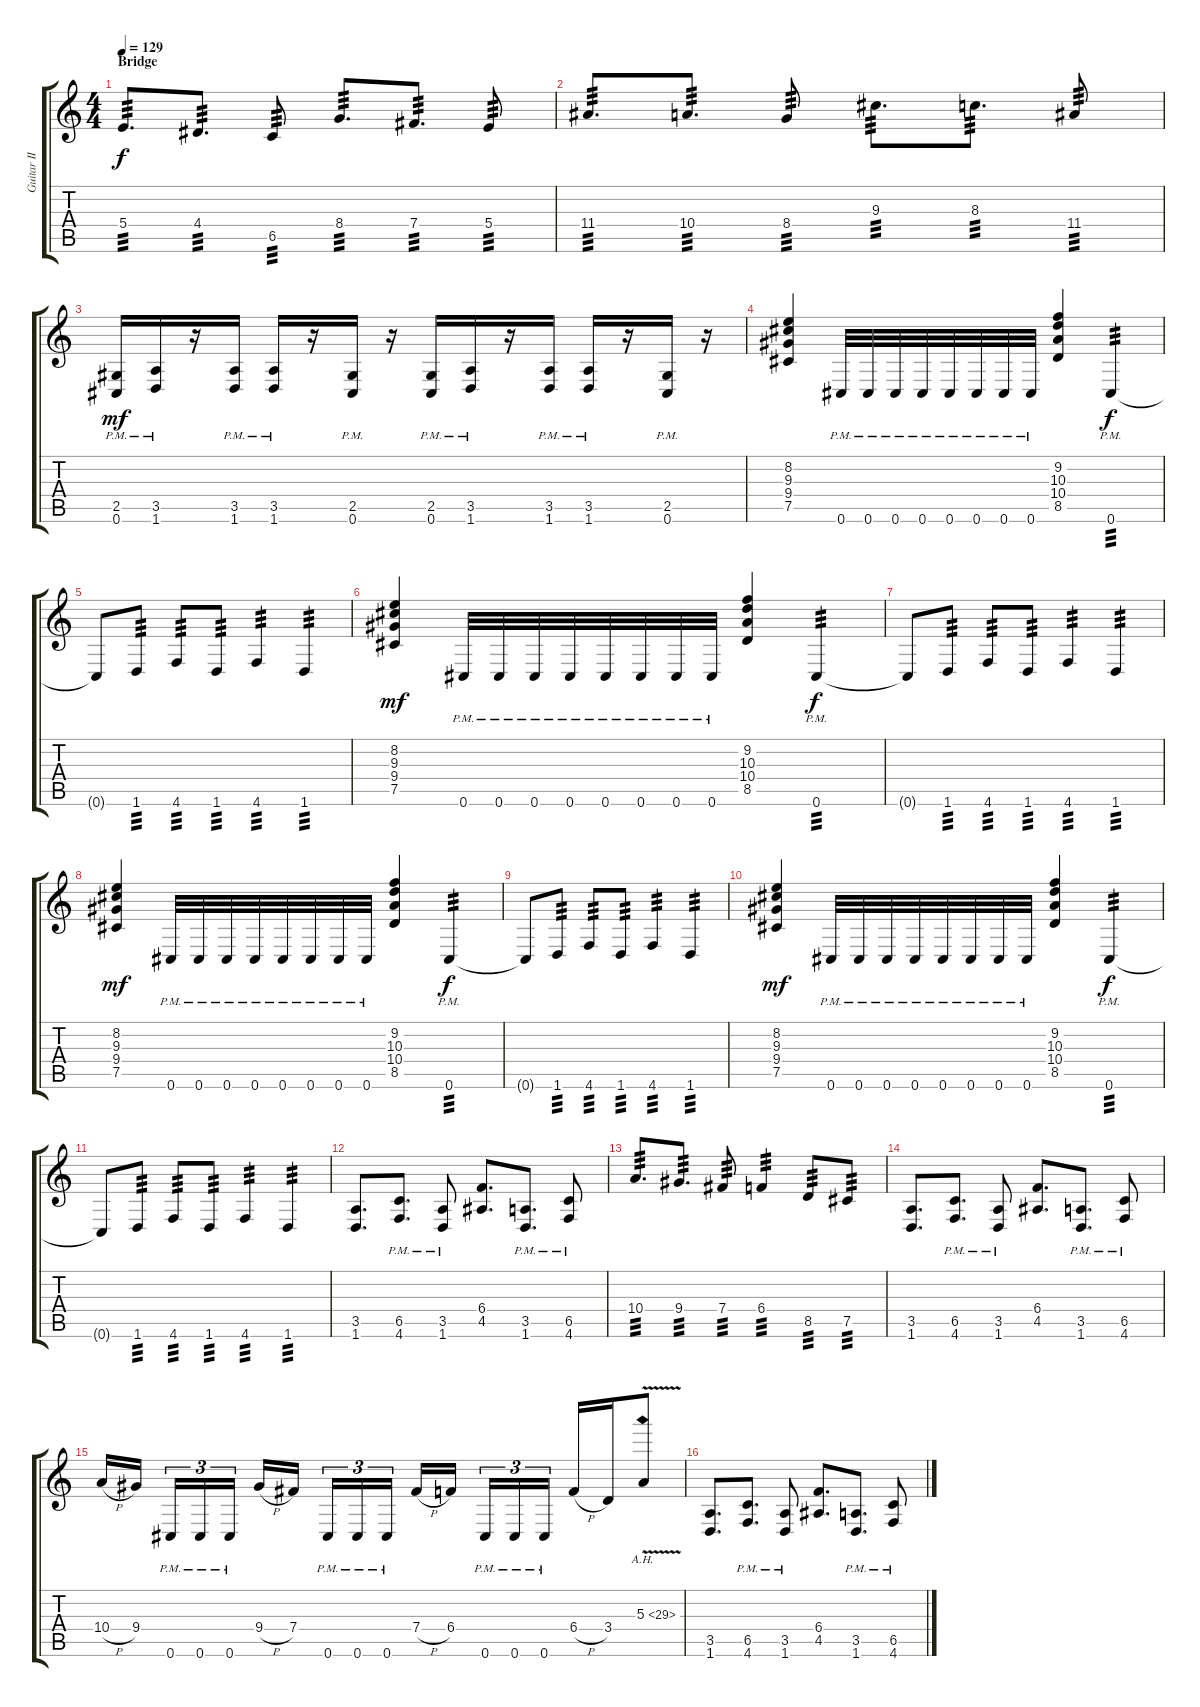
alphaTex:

\track ("Guitar II" "Guitar II") {instrument distortionguitar}
\staff {score tabs}
\tuning (Db4 Ab3 E3 B2 Gb2 Db2) {hide}
\ts (4 4)
\section ("" "Bridge ")
\tempo 129
\clef g2
\ks c
5.4.8{d tp 3 dy f} 4.4.8{d tp 3} 6.5.8{tp 3} 8.4.8{d tp 3} 7.4.8{d tp 3} 5.4.8{tp 3} |
11.4.8{d tp 3} 10.4.8{d tp 3} 8.4.8{tp 3} 9.3.8{d tp 3} 8.3.8{d tp 3} 11.4.8{tp 3} |
(2.5{pm} 0.6{pm}).16{dy mf} (3.5{pm} 1.6{pm}).16 r.16 (3.5{pm} 1.6{pm}).16 (3.5{pm} 1.6{pm}).16 r.16 (2.5{pm} 0.6{pm}).16 r.16 (2.5{pm} 0.6{pm}).16 (3.5{pm} 1.6{pm}).16 r.16 (3.5{pm} 1.6{pm}).16 (3.5{pm} 1.6{pm}).16 r.16 (2.5{pm} 0.6{pm}).16 r.16 |
(8.2 9.3 9.4 7.5).4 0.6{pm}.32 0.6{pm}.32 0.6{pm}.32 0.6{pm}.32 0.6{pm}.32 0.6{pm}.32 0.6{pm}.32 0.6{pm}.32 (9.2 10.3 10.4 8.5).4 0.6{pm}.4{tp 3 dy f} |
0.6{t}.8 1.6.8{tp 3} 4.6.8{tp 3} 1.6.8{tp 3} 4.6.4{tp 3} 1.6.4{tp 3} |
(8.2 9.3 9.4 7.5).4{dy mf} 0.6{pm}.32 0.6{pm}.32 0.6{pm}.32 0.6{pm}.32 0.6{pm}.32 0.6{pm}.32 0.6{pm}.32 0.6{pm}.32 (9.2 10.3 10.4 8.5).4 0.6{pm}.4{tp 3 dy f} |
0.6{t}.8 1.6.8{tp 3} 4.6.8{tp 3} 1.6.8{tp 3} 4.6.4{tp 3} 1.6.4{tp 3} |
(8.2 9.3 9.4 7.5).4{dy mf} 0.6{pm}.32 0.6{pm}.32 0.6{pm}.32 0.6{pm}.32 0.6{pm}.32 0.6{pm}.32 0.6{pm}.32 0.6{pm}.32 (9.2 10.3 10.4 8.5).4 0.6{pm}.4{tp 3 dy f} |
0.6{t}.8 1.6.8{tp 3} 4.6.8{tp 3} 1.6.8{tp 3} 4.6.4{tp 3} 1.6.4{tp 3} |
(8.2 9.3 9.4 7.5).4{dy mf} 0.6{pm}.32 0.6{pm}.32 0.6{pm}.32 0.6{pm}.32 0.6{pm}.32 0.6{pm}.32 0.6{pm}.32 0.6{pm}.32 (9.2 10.3 10.4 8.5).4 0.6{pm}.4{tp 3 dy f} |
0.6{t}.8 1.6.8{tp 3} 4.6.8{tp 3} 1.6.8{tp 3} 4.6.4{tp 3} 1.6.4{tp 3} |
(3.5 1.6).8{d} (6.5{pm} 4.6{pm}).8{d} (3.5{pm} 1.6{pm}).8 (6.4 4.5).8{d} (3.5{pm} 1.6{pm}).8{d} (6.5{pm} 4.6{pm}).8 |
10.4.8{d tp 3} 9.4.8{d tp 3} 7.4.8{tp 3} 6.4.4{tp 3} 8.5.8{tp 3} 7.5.8{tp 3} |
(3.5 1.6).8{d} (6.5{pm} 4.6{pm}).8{d} (3.5{pm} 1.6{pm}).8 (6.4 4.5).8{d} (3.5{pm} 1.6{pm}).8{d} (6.5{pm} 4.6{pm}).8 |
10.4{h}.16 9.4.16{beam splitsecondary} 0.6{pm}.16{tu (3 2)} 0.6{pm}.16{tu (3 2)} 0.6{pm}.16{tu (3 2)} 9.4{h}.16 7.4.16{beam splitsecondary} 0.6{pm}.16{tu (3 2)} 0.6{pm}.16{tu (3 2)} 0.6{pm}.16{tu (3 2)} 7.4{h}.16 6.4.16{beam splitsecondary} 0.6{pm}.16{tu (3 2)} 0.6{pm}.16{tu (3 2)} 0.6{pm}.16{tu (3 2)} 6.4{h}.16 3.4.16 5.3{ah 24 v}.8 |
(3.5 1.6).8{d} (6.5{pm} 4.6{pm}).8{d} (3.5{pm} 1.6{pm}).8 (6.4 4.5).8{d} (3.5{pm} 1.6{pm}).8{d} (6.5{pm} 4.6{pm}).8
